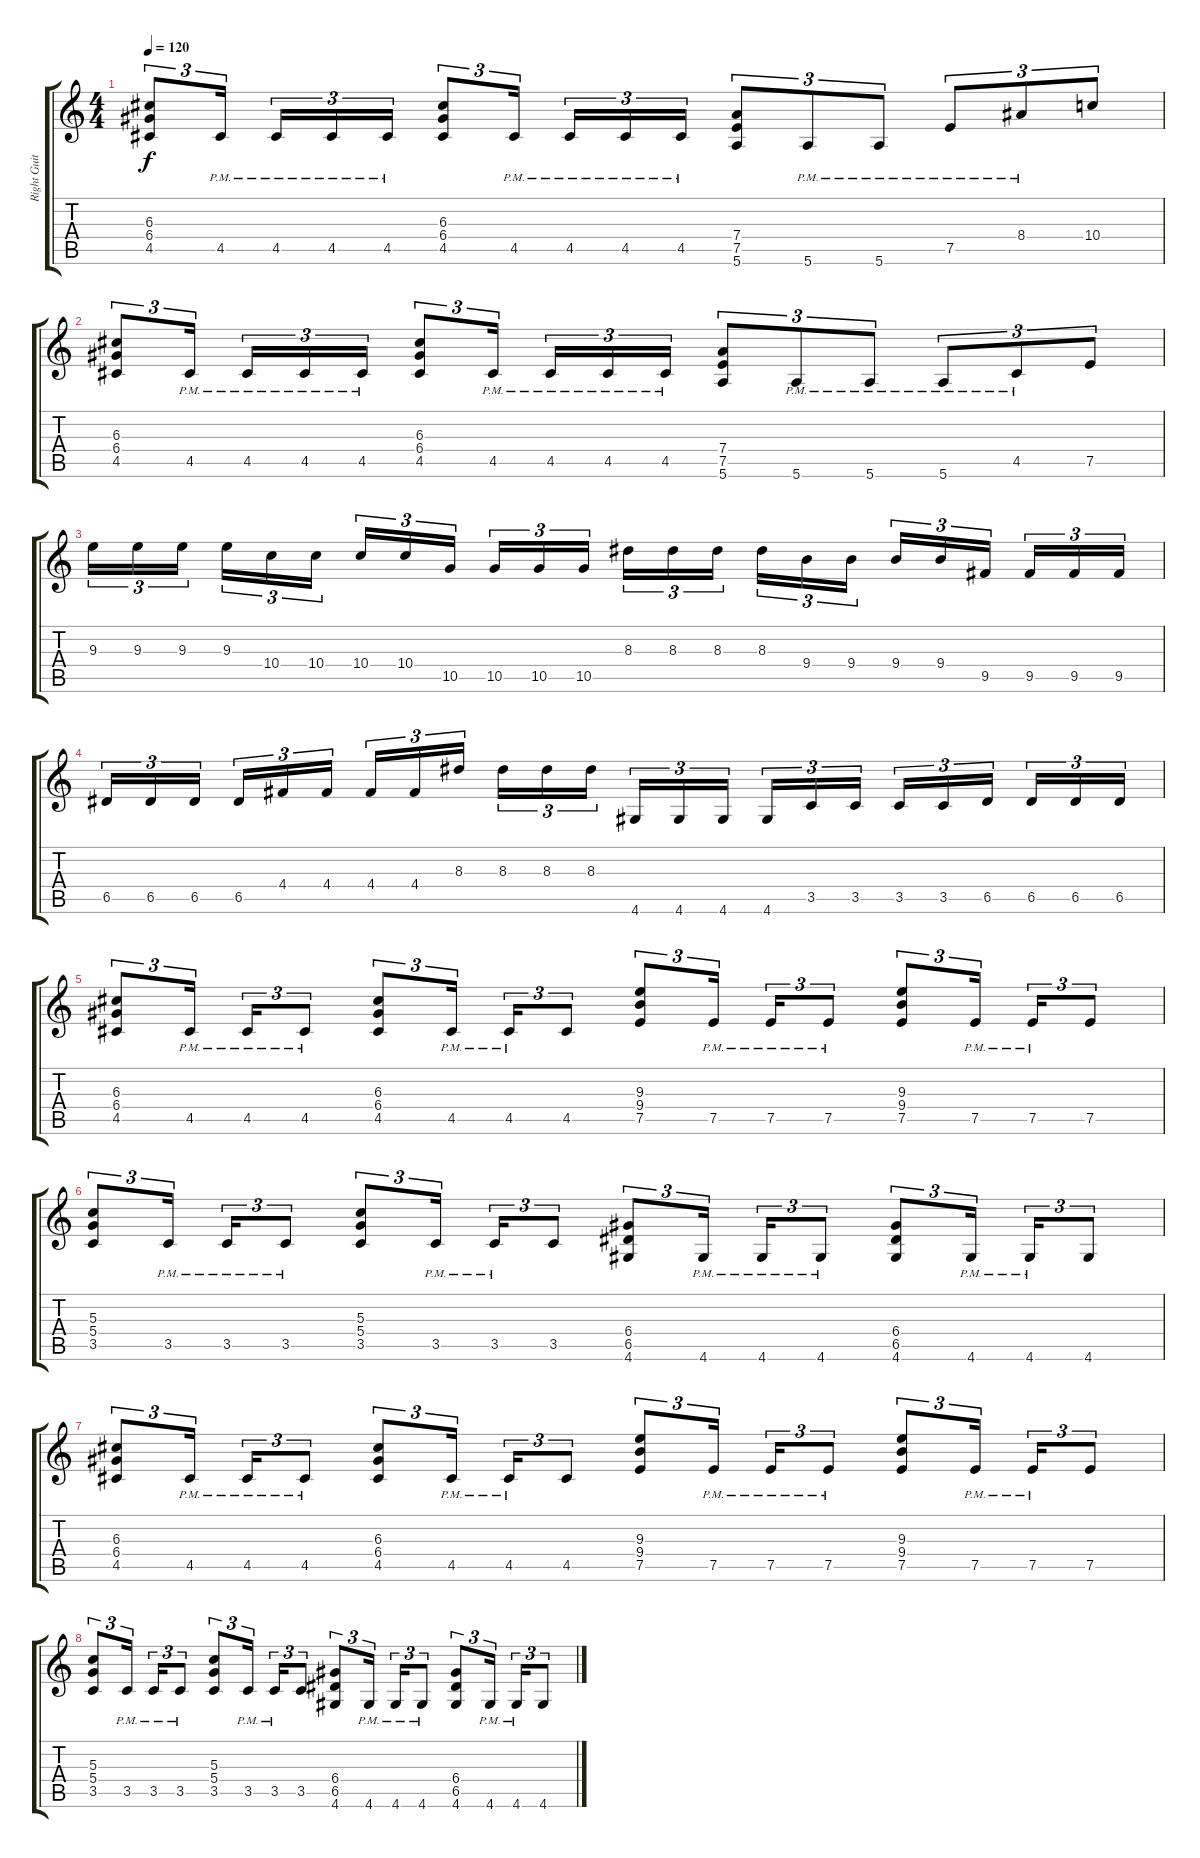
\track ("Right Guitar" "Right Guit") {instrument distortionguitar}
\staff {score tabs}
\tuning (E4 B3 G3 D3 A2 E2) {hide}
\ts (4 4)
\tempo 120
\clef g2
\ks c
(6.3 6.4 4.5).8{tu (3 2) dy f} 4.5{pm}.16{tu (3 2) beam splitsecondary} 4.5{pm}.16{tu (3 2)} 4.5{pm}.16{tu (3 2)} 4.5{pm}.16{tu (3 2)} (6.3 6.4 4.5).8{tu (3 2)} 4.5{pm}.16{tu (3 2) beam splitsecondary} 4.5{pm}.16{tu (3 2)} 4.5{pm}.16{tu (3 2)} 4.5{pm}.16{tu (3 2)} (7.4 7.5 5.6).8{tu (3 2)} 5.6{pm}.8{tu (3 2)} 5.6{pm}.8{tu (3 2)} 7.5{pm}.8{tu (3 2)} 8.4{pm}.8{tu (3 2)} 10.4.8{tu (3 2)} |
(6.3 6.4 4.5).8{tu (3 2)} 4.5{pm}.16{tu (3 2) beam splitsecondary} 4.5{pm}.16{tu (3 2)} 4.5{pm}.16{tu (3 2)} 4.5{pm}.16{tu (3 2)} (6.3 6.4 4.5).8{tu (3 2)} 4.5{pm}.16{tu (3 2) beam splitsecondary} 4.5{pm}.16{tu (3 2)} 4.5{pm}.16{tu (3 2)} 4.5{pm}.16{tu (3 2)} (7.4 7.5 5.6).8{tu (3 2)} 5.6{pm}.8{tu (3 2)} 5.6{pm}.8{tu (3 2)} 5.6{pm}.8{tu (3 2)} 4.5{pm}.8{tu (3 2)} 7.5.8{tu (3 2)} |
9.3.16{tu (3 2)} 9.3.16{tu (3 2)} 9.3.16{tu (3 2) beam splitsecondary} 9.3.16{tu (3 2)} 10.4.16{tu (3 2)} 10.4.16{tu (3 2)} 10.4.16{tu (3 2)} 10.4.16{tu (3 2)} 10.5.16{tu (3 2) beam splitsecondary} 10.5.16{tu (3 2)} 10.5.16{tu (3 2)} 10.5.16{tu (3 2)} 8.3.16{tu (3 2)} 8.3.16{tu (3 2)} 8.3.16{tu (3 2) beam splitsecondary} 8.3.16{tu (3 2)} 9.4.16{tu (3 2)} 9.4.16{tu (3 2)} 9.4.16{tu (3 2)} 9.4.16{tu (3 2)} 9.5.16{tu (3 2) beam splitsecondary} 9.5.16{tu (3 2)} 9.5.16{tu (3 2)} 9.5.16{tu (3 2)} |
6.5.16{tu (3 2)} 6.5.16{tu (3 2)} 6.5.16{tu (3 2) beam splitsecondary} 6.5.16{tu (3 2)} 4.4.16{tu (3 2)} 4.4.16{tu (3 2)} 4.4.16{tu (3 2)} 4.4.16{tu (3 2)} 8.3.16{tu (3 2) beam splitsecondary} 8.3.16{tu (3 2)} 8.3.16{tu (3 2)} 8.3.16{tu (3 2)} 4.6.16{tu (3 2)} 4.6.16{tu (3 2)} 4.6.16{tu (3 2) beam splitsecondary} 4.6.16{tu (3 2)} 3.5.16{tu (3 2)} 3.5.16{tu (3 2)} 3.5.16{tu (3 2)} 3.5.16{tu (3 2)} 6.5.16{tu (3 2) beam splitsecondary} 6.5.16{tu (3 2)} 6.5.16{tu (3 2)} 6.5.16{tu (3 2)} |
(6.3 6.4 4.5).8{tu (3 2)} 4.5{pm}.16{tu (3 2) beam splitsecondary} 4.5{pm}.16{tu (3 2)} 4.5{pm}.8{tu (3 2)} (6.3 6.4 4.5).8{tu (3 2)} 4.5{pm}.16{tu (3 2) beam splitsecondary} 4.5{pm}.16{tu (3 2)} 4.5.8{tu (3 2)} (9.3 9.4 7.5).8{tu (3 2)} 7.5{pm}.16{tu (3 2) beam splitsecondary} 7.5{pm}.16{tu (3 2)} 7.5{pm}.8{tu (3 2)} (9.3 9.4 7.5).8{tu (3 2)} 7.5{pm}.16{tu (3 2) beam splitsecondary} 7.5{pm}.16{tu (3 2)} 7.5.8{tu (3 2)} |
(5.3 5.4 3.5).8{tu (3 2)} 3.5{pm}.16{tu (3 2) beam splitsecondary} 3.5{pm}.16{tu (3 2)} 3.5{pm}.8{tu (3 2)} (5.3 5.4 3.5).8{tu (3 2)} 3.5{pm}.16{tu (3 2) beam splitsecondary} 3.5{pm}.16{tu (3 2)} 3.5.8{tu (3 2)} (6.4 6.5 4.6).8{tu (3 2)} 4.6{pm}.16{tu (3 2) beam splitsecondary} 4.6{pm}.16{tu (3 2)} 4.6{pm}.8{tu (3 2)} (6.4 6.5 4.6).8{tu (3 2)} 4.6{pm}.16{tu (3 2) beam splitsecondary} 4.6{pm}.16{tu (3 2)} 4.6.8{tu (3 2)} |
(6.3 6.4 4.5).8{tu (3 2)} 4.5{pm}.16{tu (3 2) beam splitsecondary} 4.5{pm}.16{tu (3 2)} 4.5{pm}.8{tu (3 2)} (6.3 6.4 4.5).8{tu (3 2)} 4.5{pm}.16{tu (3 2) beam splitsecondary} 4.5{pm}.16{tu (3 2)} 4.5.8{tu (3 2)} (9.3 9.4 7.5).8{tu (3 2)} 7.5{pm}.16{tu (3 2) beam splitsecondary} 7.5{pm}.16{tu (3 2)} 7.5{pm}.8{tu (3 2)} (9.3 9.4 7.5).8{tu (3 2)} 7.5{pm}.16{tu (3 2) beam splitsecondary} 7.5{pm}.16{tu (3 2)} 7.5.8{tu (3 2)} |
(5.3 5.4 3.5).8{tu (3 2)} 3.5{pm}.16{tu (3 2) beam splitsecondary} 3.5{pm}.16{tu (3 2)} 3.5{pm}.8{tu (3 2)} (5.3 5.4 3.5).8{tu (3 2)} 3.5{pm}.16{tu (3 2) beam splitsecondary} 3.5{pm}.16{tu (3 2)} 3.5.8{tu (3 2)} (6.4 6.5 4.6).8{tu (3 2)} 4.6{pm}.16{tu (3 2) beam splitsecondary} 4.6{pm}.16{tu (3 2)} 4.6{pm}.8{tu (3 2)} (6.4 6.5 4.6).8{tu (3 2)} 4.6{pm}.16{tu (3 2) beam splitsecondary} 4.6{pm}.16{tu (3 2)} 4.6.8{tu (3 2)}
